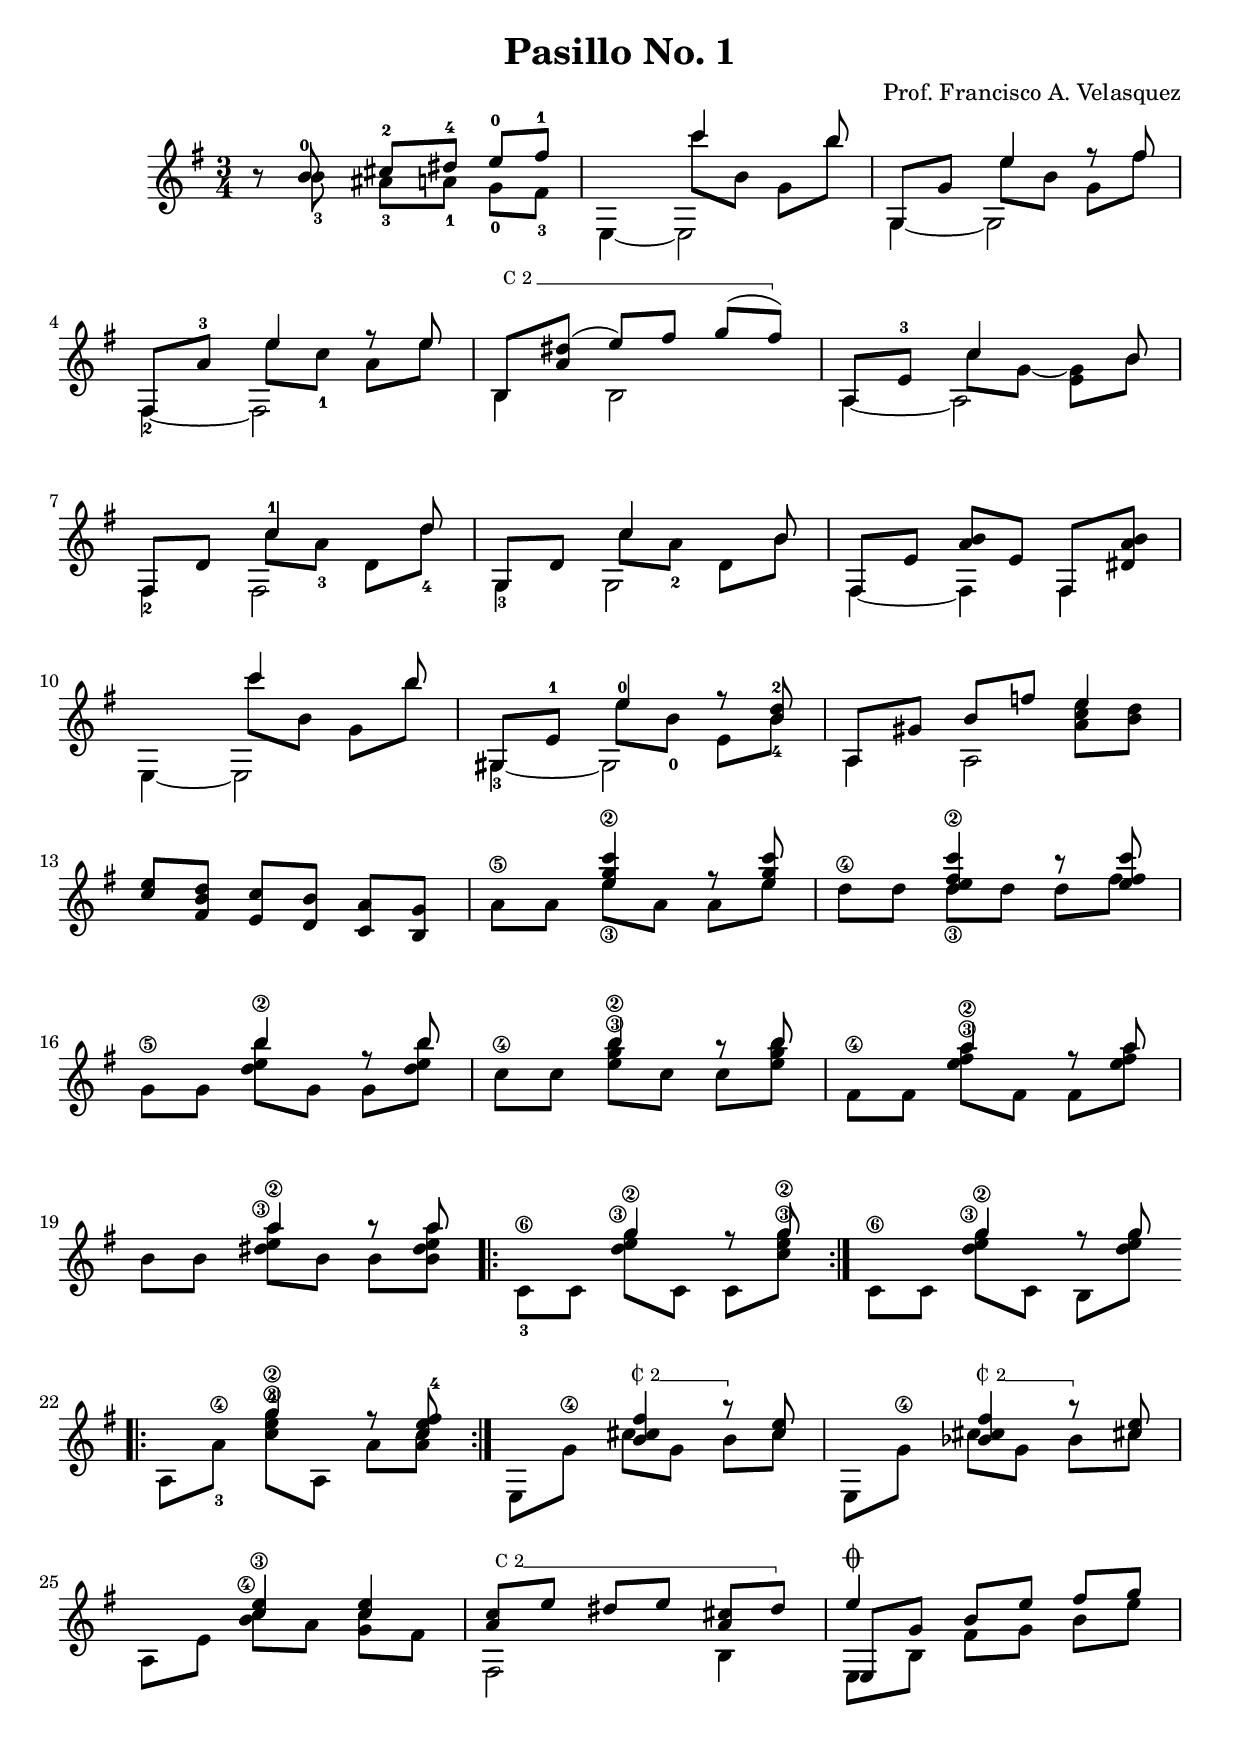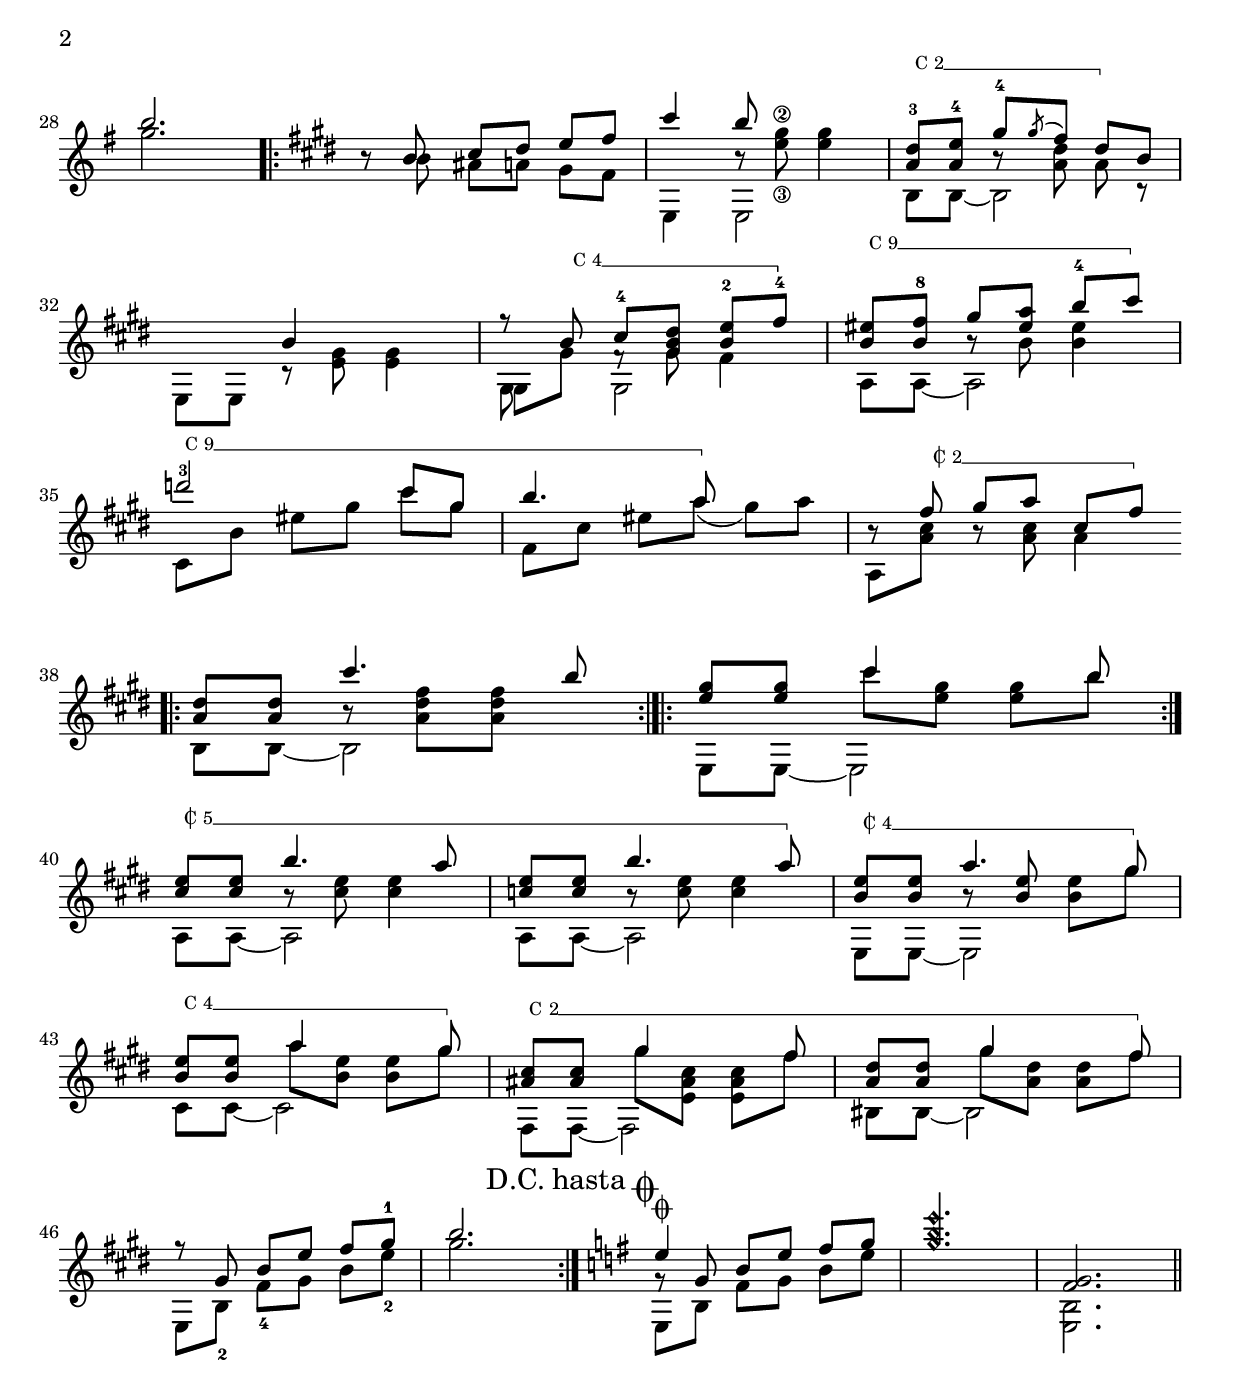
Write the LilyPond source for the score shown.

\version "2.18.2"
\header {
  title = "Pasillo No. 1"
  composer = "Prof. Francisco A. Velasquez"
}

\include "bbarred.ly"

#(define RH rightHandFinger)

<<
  {
    \time 3/4
    \key g \major
    r8 
    <<
      \new Voice { \voiceOne
        b'-0 cis''-2[ dis''-4] e''-0[ fis''-1] |
        s4 c'''4 s8 b''8 |
        g8[ g'] e''4 r8 fis'' | \break
      }
      \new Voice { \voiceTwo
        \once \override NoteColumn.force-hshift = #1 b'-3 ais'-3[ a'-1] g'-0[ fis'-3] |
        s4 c'''8[ b'] g'[ b''] |
        s4 e''8[ b'] g'[ fis''] |
      }
      \new Voice { \voiceThree
        s8 s2 |
        |
        |
      }
      \new Voice { \voiceFour
        s2 s8 |
        e4~ e2 |
        g4~ g2 |
      }

    >>
    <<
      \new Voice { \voiceOne
        fis8[ a'-3] e''4 r8 e''|
        \fbarre #"2 "{ b8[ <a' dis''>] (e'')[ fis''] g''[ (fis'')] }|
        a8[ e'-3] c''4 s8 b'8 | \break
      }
      \new Voice { \voiceTwo
        s4 e''8[ c''-1] a'[ e''] |
        s2. |
        s4  c''8[ g'~] <g' e'>[ b'] |
      }
      \new Voice { \voiceThree
        |
        |
        |
      }
      \new Voice { \voiceFour
        fis4~-2 fis2 |
        b4 b2 |
        a4~ a2|
      }
    >>
    <<
      \new Voice { \voiceOne
        fis8[ d'] c''4-1 s8 d'' |
        g8[ d'] c''4 s8 b' |
        fis8[ e'] <a' b'>[ e'] fis[ <dis' a' b'>] | \break
      }
      \new Voice { \voiceTwo
        s4 c''8[ a'-3] d'[ d''-4]|
        s4 c''8[ a'-2] d'[ b']|
        |
      }
      \new Voice { \voiceThree
        |
        |
        |
      }
      \new Voice { \voiceFour
        fis4-2 fis2 |
        g4-3 g2 |
        fis4~ fis fis |
      }
    >>
    <<
      \new Voice { \voiceOne
        s4 c''' s8 b'' |
        gis8 e'-1 e''4-0 r8 <b'-4 d''-2> |
        a8[ gis'] b'[ f''] e''4 | \break
      }
      \new Voice { \voiceTwo
        s4 c'''8[ b'] g'[ b''] |
        s4 e''8[ b'-0] e'[ b'] |
        s2 <a' c'' e''>8[ <b' d''>] |
      }
      \new Voice { \voiceThree
        |
        |
        |
      }
      \new Voice { \voiceFour
        e4~ e2 |
        gis4-3~ gis2|
        a4 a2 |
      }
    >>
    <<
      \new Voice { \voiceOne
        <e'' c''>8[ <fis' b' d''>] <e' c''>[ <d' b'>] <c' a'>[ <b g'>] |
        s4 <e'' g''\3 c'''\2> r8 <e'' g'' c'''> |
        s4 <d'' e'' fis''\3 c'''\2> r8  <e'' fis'' c'''>8 | \break
      }
      \new Voice { \voiceTwo
        s2. |
        a'8\5[ a'] e''[ a'] a'[ e''] |
        d''8\4[ d''] d''[ d''] d''[ fis''] |
      }
      \new Voice { \voiceThree
        |
        |
        |
      }
      \new Voice { \voiceFour
        |
        |
        |
      }
    >>
    <<
      \new Voice { \voiceOne
        s4 b''\2 r8 b'' |
        s4 b''\2 r8 b'' |
        s4 a''\2 r8 a'' | \break
      }
      \new Voice { \voiceTwo
        g'8\5[ g'] <d'' e'' b''>[ g'] g'[ <d'' e'' b''>] |
        c''8\4[ c''] <e'' g''\3 b''>[ c''] c''[ <e'' g'' b''>] |
        fis'8\4[ fis'] <e'' fis''\3 a''>[ fis'] fis'[ <e'' fis'' a''>] |
      }
      \new Voice { \voiceThree
        |
        |
        |
      }
      \new Voice { \voiceFour
        |
        |
        |
      }
    >>
    <<
      \new Voice { \voiceOne
        s4 a''\2 r8 a'' \bar ".|:"
        s4 g''\2 r8 g''\2 \bar ":|."
        s4 g''\2 r8 g'' \bar ".|:" \break
      }
      \new Voice { \voiceTwo
        b'8[ b'] <dis''\3 e'' a''>[ b'] b'[ <b' dis'' e'' a''>] |
        c'8\6-3[ c'] <d''\3 e'' g''>[ c'] c'[ <c''\3 e'' g''>] |
        c'8\6[ c'] <d''\3 e'' g''>[ c'] b[ <d'' e'' g''>] |
      }
      \new Voice { \voiceThree
        |
        |
        |
      }
      \new Voice { \voiceFour
        |
        |
        |
      }
    >>
    <<
      \new Voice { \voiceOne
        s4  g''4-4\2 r8  <c'' e'' fis''-4> |
        s4 <b' cis'' fis''> r8 <cis'' e''> |
        s4 <bes' c'' fis''> r8 <c'' e''> | \break
      }
      \new Voice { \voiceTwo
        a8[ a'-3\4] <c''\3 e'' g''>[ a] a'[ <a' c''>] \bar ":|."
        e8[ g'\4] \bbarre #"2" { cis''[ g'] b'[ } cis''] |
        e8[ g'\4] \bbarre #"2" { cis''[ g'] bes'[ } cis''] |
      }
      \new Voice { \voiceThree
        |
        |
        |
      }
      \new Voice { \voiceFour
        |
        |
        |
      }
    >>
    <<
      \new Voice { \voiceOne
        s4 <c''\3 e''> <c'' e''> |
        \fbarre #"2" { <a' c''>8[ e''] dis''[ e''] <a' cis''>[ dis''] }   |
        e''4 \coda s2 | \break
      }
      \new Voice { \voiceTwo
        a8[ e'] <b'\4 c''>[ a'] <g' c''>[ fis'] |
        s2. |
        e8[ b] fis'[ g'] b'[ e''] |
      }
      \new Voice { \voiceThree
        s2. |
        s2. |
        e8[ g'] b'[ e''] fis''[ g''] |
      }
      \new Voice { \voiceFour
        s2. |
        fis2 b4 |
        |
      }
    >>
    <<
      \new Voice { \voiceOne
        b''2. \bar ".|:"
      }
      \new Voice { \voiceTwo
        g''2. |
      }
      \new Voice { \voiceThree
        |
      }
      \new Voice { \voiceFour
        |
      }
    >>
    \key e \major
    r8
    <<
      \new Voice { \voiceOne
        b'8 cis''[ dis''] e''[ fis''] |
        cis'''4 b''8 s4. |
        \fbarre #"2" { <a' dis''-3>8[ <a' e''-4>] gis''-4[ \slashedGrace gis'' (fis'')] dis''[ } b'] | \break
      }
      \new Voice { \voiceTwo
        \once \override NoteColumn.force-hshift = #1 b'8 ais'[ a'] gis'[ fis'] |
        s4 \tweak Y-offset #0 r8 <e''\3 gis''\2>8 <e'' gis''>4 |
        s4 \tweak Y-offset #0 r8 \autoBeamOff <a' dis''>8 a' \tweak Y-offset #-3 r8 |
      }
      \new Voice { \voiceThree
        s2 s8 |
        |
        |
      }
      \new Voice { \voiceFour
        s2 s8 |
        e4 e2 |
        b8 b8~ b2 |
      }
    >>
    <<
      \new Voice { \voiceOne
        s4 b' s4 |
        r8  \fbarre #"4" { b' cis''-4[ <gis' b' dis''>] <b' e''-2>[ fis''-4] } |
        \fbarre #"9" { <b' eis''>8[ <b'-8 fis''>] gis''[ <eis'' a''>] b''-4[ cis'''] } | \break
      }
      \new Voice { \voiceTwo
        e8[ e8] r8 <e' gis'>8 <e' gis'> 4 |
        gis8[ gis'] \tweak Y-offset #-1.5 r8 <gis'> fis'4 |
        s4 \tweak Y-offset #0 r8 b'8 <b' eis''>4 |
      }
      \new Voice { \voiceThree
        |
        |
        |
      }
      \new Voice { \voiceFour
        s2. |
        gis8 s8 gis2 |
        a8[ a~] a2 |
      }
    >>
    <<
      \new Voice { \voiceOne
        \fbarre #"9" { d'''2-3 cis'''8[ gis''] |
        b''4. a''8 s4 }|
        \tweak Y-offset #0 r8 \bbarre #"2" { fis'' gis''[ a''] cis''[ fis''] } \bar ".|:" \break
      }
      \new Voice { \voiceTwo
        cis'8[ b'] eis''[ gis''] cis'''8[ gis''] |
        fis'8[ cis''] eis''[ a''] (gis'')[ a''] |
        a[ <a' cis''>] \tweak Y-offset #0 r8  <a' cis''> a'4 |
      }
      \new Voice { \voiceThree
        |
        |
        |
      }
      \new Voice { \voiceFour
        |
        |
        |
      }
    >>
    <<
      \new Voice { \voiceOne
        s4 cis'''4. b''8 \bar ":|.|:"
        <e'' gis''>8[ <e'' gis''>] cis'''4 s8 b''  \bar ":|." \break
      }
      \new Voice { \voiceTwo
        b8[ b~] b2 |
        s4 cis'''8[ <e'' gis''>] <e'' gis''>[ b''] |
      }
      \new Voice { \voiceThree
        <a' dis''>8[ <a' dis''>] \tweak Y-offset #0 r8 s4. |
        |
      }
      \new Voice { \voiceFour
        s4. <a' dis'' fis''>8 <a' dis'' fis''>8 s8 |
        e8[ e~] e2 |
      }
    >>
    <<
      \new Voice { \voiceOne
        \bbarre #"5" { <cis'' e''>8[ <cis'' e''>] b''4. a''8 |
        <c'' e''>8[ <c'' e''>] b''4. a''8 } |
        \bbarre #"4" {<b' e''>8[ <b' e''>] a''4. gis''8 } | \break
      }
      \new Voice { \voiceTwo
        s4 \tweak Y-offset #0 r8 <cis'' e''>8 <cis'' e''>4 |
        s4 \tweak Y-offset #0 r8 <c'' e''>8 <c'' e''>4 |
        s4 \tweak Y-offset #0 r8 s8 <b' e''>8[ gis''] |
      }
      \new Voice { \voiceThree
        s2. |
        s2. |
        s4. <b' e''>8 s4 |
      }
      \new Voice { \voiceFour
        a8[ a8~] a2 |
        a8[ a8~] a2 |
        e8[ e8~] e2 |
      }
    >>
    <<
      \new Voice { \voiceOne
        \fbarre #"4" { <b' e''>8[ <b' e''>] a''4 s8 gis'' } |
        \fbarre #"2" { <ais' cis''>8[ <ais' cis''>] gis''4 s8 fis'' |
        <a' dis''>8[ <a' dis''>] gis''4 s8 fis'' } | \break
      }
      \new Voice { \voiceTwo
        s4 a''8[ <b' e''>] <b' e''>[ gis''] |
        s4 gis''8[ <e' ais' cis''>] <e' ais' cis''>[ fis''] |
        s4 gis''8[ <a' dis''>] <a' dis''>[ fis''] |
      }
      \new Voice { \voiceThree
        |
        |
        |
      }
      \new Voice { \voiceFour
        cis'8[ cis'8~] cis'2 |
        fis8[ fis8~] fis2 |
        bis8[ bis8~] bis2 |
      }
    >>
    <<
      \new Voice { \voiceOne
        r8 gis' b'[ e''] fis''[ gis''-1] |
        b''2. \mark \markup  { D.C. hasta \musicglyph #"scripts.coda" } \bar #":|."
      }
      \new Voice { \voiceTwo
        e8[ b-2] fis'-4[ gis'] b'[ e''-2] |
        gis''2. |
      }
      \new Voice { \voiceThree
        |
        |
      }
      \new Voice { \voiceFour
        |
        |
      }
    >>
    \key g \major
    <<
      \new Voice { \voiceOne
        e''4\coda s2 |
        \set harmonicDots = ##t <g''\harmonic b''\harmonic e'''\harmonic>2. |
        <g' fis'>2. \bar "||"
      }
      \new Voice { \voiceTwo
        e8[ b] fis'[ g'] b'[ e''] |
        s2. |
        <e b>2. |
      }
      \new Voice { \voiceThree
        \tweak Y-offset #-1 r8 g' b'[ e''] fis''[ g''] |
        |
        |
      }
      \new Voice { \voiceFour
        |
        |
        |
      }
    >>
  }
>>
